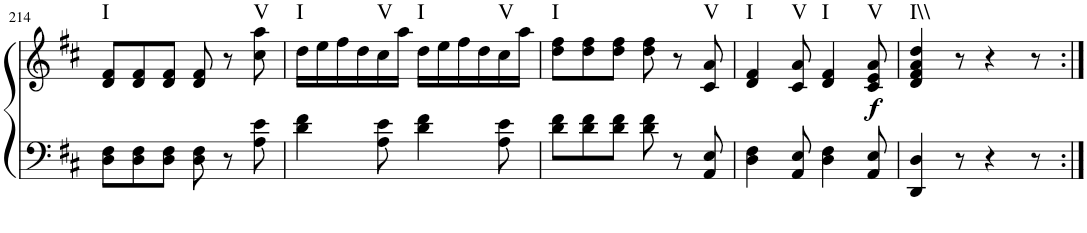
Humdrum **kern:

**kern	**kern	**dynam	**harte
*part1	*part1	*part1	*part1
*staff2	*staff1	*staff1/2	*
*I"Piano	*	*	*
*I'Pno.	*	*	*
!!LO:PB:g=z
*clefF4	*clefG2	*	*
*k[f#c#]	*k[f#c#]	*	*
*D:	*D:	*	*
*M6/8	*M6/8	*	*
=214	=214	=214	=214
!	!	!	!LO:H:kt=I
8D\ 8F#\L	8d/ 8f#/L	.	N
8D\ 8F#\	8d/ 8f#/	.	.
8D\ 8F#\J	8d/ 8f#/J	.	.
8D\ 8F#\	8d/ 8f#/	.	.
8r	8r	.	.
!	!	!	!LO:H:kt=V
8A\ 8e\	8cc#\ 8aa\	.	N
=215	=215	=215	=215
!	!	!	!LO:H:kt=I
4d\ 4f#\	16dd\LL	.	N
.	16ee\	.	.
.	16ff#\	.	.
.	16dd\	.	.
!	!	!	!LO:H:kt=V
8A\ 8e\	16cc#\	.	N
.	16aa\JJ	.	.
!	!	!	!LO:H:kt=I
4d\ 4f#\	16dd\LL	.	N
.	16ee\	.	.
.	16ff#\	.	.
.	16dd\	.	.
!	!	!	!LO:H:kt=V
8A\ 8e\	16cc#\	.	N
.	16aa\JJ	.	.
=216	=216	=216	=216
!	!	!	!LO:H:kt=I
8d\ 8f#\L	8dd\ 8ff#\L	.	N
8d\ 8f#\	8dd\ 8ff#\	.	.
8d\ 8f#\J	8dd\ 8ff#\J	.	.
8d\ 8f#\	8dd\ 8ff#\	.	.
8r	8r	.	.
!	!	!	!LO:H:kt=V
8AA/ 8E/	8c#/ 8a/	.	N
=217	=217	=217	=217
!	!	!	!LO:H:kt=I
4D\ 4F#\	4d/ 4f#/	.	N
!	!	!	!LO:H:kt=V
8AA/ 8E/	8c#/ 8a/	.	N
!	!	!	!LO:H:kt=I
4D\ 4F#\	4d/ 4f#/	.	N
!	!	!LO:DY:b	!LO:H:kt=V
8AA/ 8E/	8c#/ 8e/ 8a/	f	N
=218	=218	=218	=218
!	!	!	!LO:H:kt=I\\
4DD/ 4D/	4d/ 4f#/ 4a/ 4dd/	.	N
8r	8r	.	.
4r	4r	.	.
8r	8r	.	.
=:|!	=:|!	=:|!	=:|!
*-	*-	*-	*-
